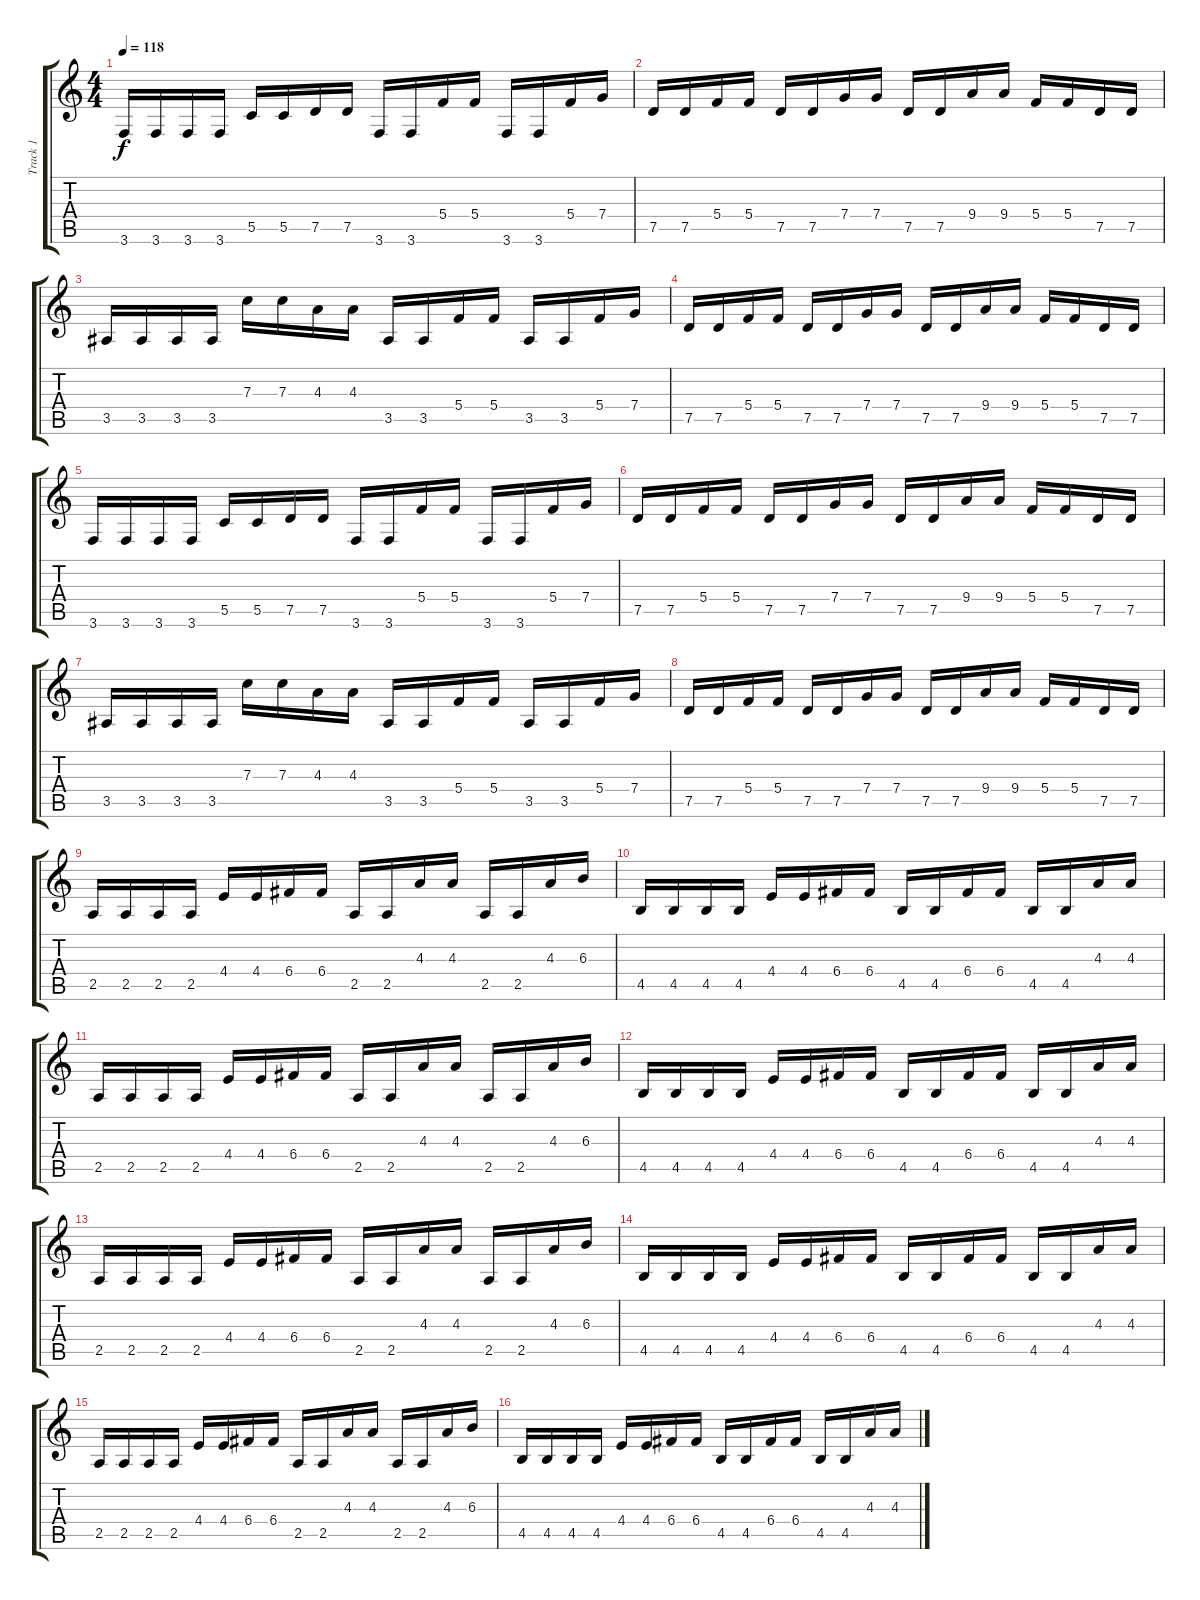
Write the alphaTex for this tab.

\track ("Track 1" "Track 1") {instrument distortionguitar}
\staff {score tabs}
\tuning (D4 A3 F3 C3 G2 D2) {hide}
\ts (4 4)
\tempo 118
\clef g2
\ks c
3.6.16{dy f instrument distortionguitar} 3.6.16 3.6.16 3.6.16 5.5.16 5.5.16 7.5.16 7.5.16 3.6.16 3.6.16 5.4.16 5.4.16 3.6.16 3.6.16 5.4.16 7.4.16 |
7.5.16 7.5.16 5.4.16 5.4.16 7.5.16 7.5.16 7.4.16 7.4.16 7.5.16 7.5.16 9.4.16 9.4.16 5.4.16 5.4.16 7.5.16 7.5.16 |
3.5.16 3.5.16 3.5.16 3.5.16 7.3.16 7.3.16 4.3.16 4.3.16 3.5.16 3.5.16 5.4.16 5.4.16 3.5.16 3.5.16 5.4.16 7.4.16 |
7.5.16 7.5.16 5.4.16 5.4.16 7.5.16 7.5.16 7.4.16 7.4.16 7.5.16 7.5.16 9.4.16 9.4.16 5.4.16 5.4.16 7.5.16 7.5.16 |
3.6.16 3.6.16 3.6.16 3.6.16 5.5.16 5.5.16 7.5.16 7.5.16 3.6.16 3.6.16 5.4.16 5.4.16 3.6.16 3.6.16 5.4.16 7.4.16 |
7.5.16 7.5.16 5.4.16 5.4.16 7.5.16 7.5.16 7.4.16 7.4.16 7.5.16 7.5.16 9.4.16 9.4.16 5.4.16 5.4.16 7.5.16 7.5.16 |
3.5.16 3.5.16 3.5.16 3.5.16 7.3.16 7.3.16 4.3.16 4.3.16 3.5.16 3.5.16 5.4.16 5.4.16 3.5.16 3.5.16 5.4.16 7.4.16 |
7.5.16 7.5.16 5.4.16 5.4.16 7.5.16 7.5.16 7.4.16 7.4.16 7.5.16 7.5.16 9.4.16 9.4.16 5.4.16 5.4.16 7.5.16 7.5.16 |
2.5.16 2.5.16 2.5.16 2.5.16 4.4.16 4.4.16 6.4.16 6.4.16 2.5.16 2.5.16 4.3.16 4.3.16 2.5.16 2.5.16 4.3.16 6.3.16 |
4.5.16 4.5.16 4.5.16 4.5.16 4.4.16 4.4.16 6.4.16 6.4.16 4.5.16 4.5.16 6.4.16 6.4.16 4.5.16 4.5.16 4.3.16 4.3.16 |
2.5.16 2.5.16 2.5.16 2.5.16 4.4.16 4.4.16 6.4.16 6.4.16 2.5.16 2.5.16 4.3.16 4.3.16 2.5.16 2.5.16 4.3.16 6.3.16 |
4.5.16 4.5.16 4.5.16 4.5.16 4.4.16 4.4.16 6.4.16 6.4.16 4.5.16 4.5.16 6.4.16 6.4.16 4.5.16 4.5.16 4.3.16 4.3.16 |
2.5.16 2.5.16 2.5.16 2.5.16 4.4.16 4.4.16 6.4.16 6.4.16 2.5.16 2.5.16 4.3.16 4.3.16 2.5.16 2.5.16 4.3.16 6.3.16 |
4.5.16 4.5.16 4.5.16 4.5.16 4.4.16 4.4.16 6.4.16 6.4.16 4.5.16 4.5.16 6.4.16 6.4.16 4.5.16 4.5.16 4.3.16 4.3.16 |
2.5.16 2.5.16 2.5.16 2.5.16 4.4.16 4.4.16 6.4.16 6.4.16 2.5.16 2.5.16 4.3.16 4.3.16 2.5.16 2.5.16 4.3.16 6.3.16 |
4.5.16 4.5.16 4.5.16 4.5.16 4.4.16 4.4.16 6.4.16 6.4.16 4.5.16 4.5.16 6.4.16 6.4.16 4.5.16 4.5.16 4.3.16 4.3.16
